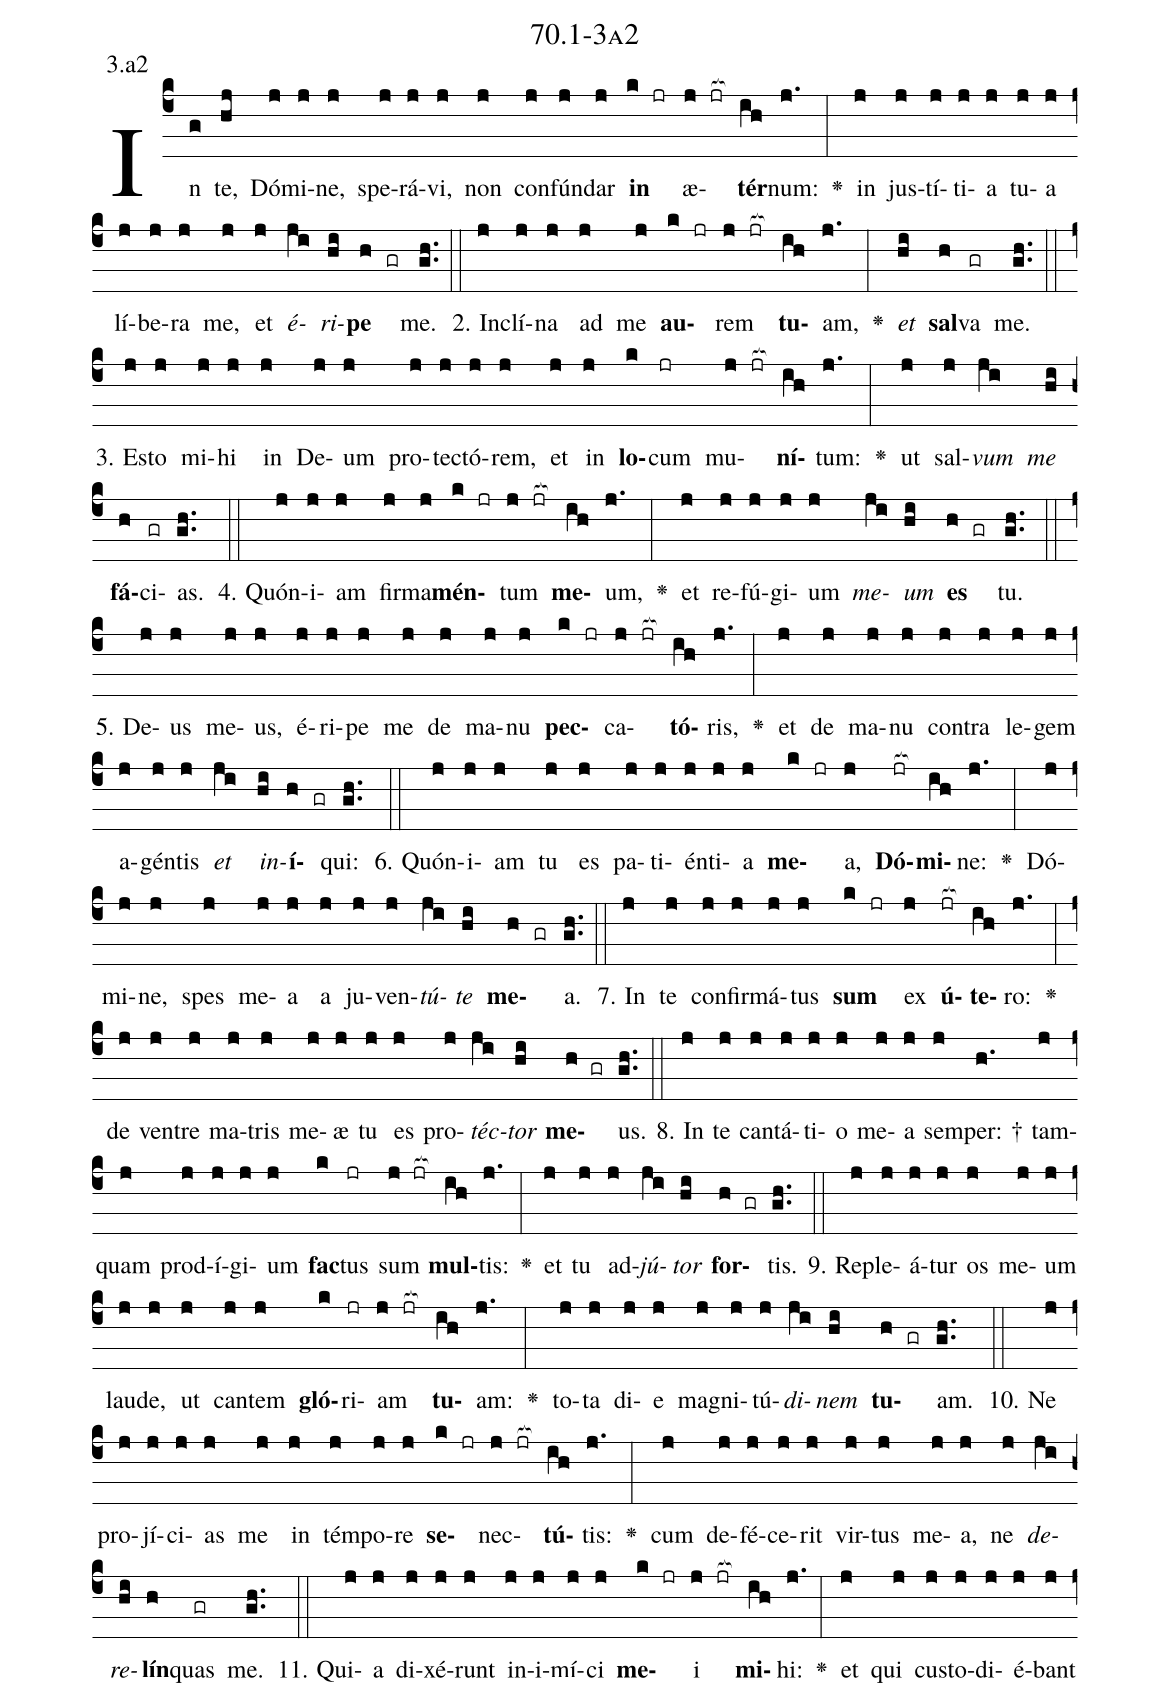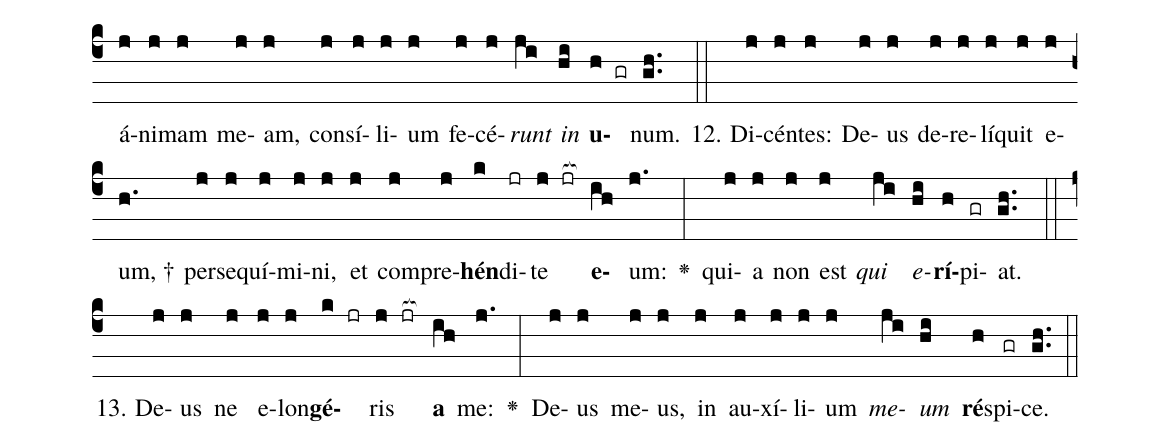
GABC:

name: 70.1-3a2;
annotation: 3.a2;
%%
(c4)In(g) te,(hj) Dó(j)mi(j)ne,(j) spe(j)rá(j)vi,(j) non(j) con(j)fún(j)dar(j) <b>in</b>(k jr) æ(j jr[ocb:1{])<b>tér</b>(ih[ocb:0}])num:(j.) <v>\greheightstar</v>(:) in(j) jus(j)tí(j)ti(j)a(j) tu(j)a(j) lí(j)be(j)ra(j) me,(j) et(j) <i>é</i>(ji)<i>ri</i>(hi)<b>pe</b>(h gr) me.(gh..) (::)
2. In(j)clí(j)na(j) ad(j) me(j) <b>au</b>(k jr)rem(j jr[ocb:1{]) <b>tu</b>(ih[ocb:0}])am,(j.) <v>\greheightstar</v>(:) <i>et</i>(hi) <b>sal</b>(h)va(gr) me.(gh..) (::)
3. Es(j)to(j) mi(j)hi(j) in(j) De(j)um(j) pro(j)tec(j)tó(j)rem,(j) et(j) in(j) <b>lo</b>(k)cum(jr) mu(j jr[ocb:1{])<b>ní</b>(ih[ocb:0}])tum:(j.) <v>\greheightstar</v>(:) ut(j) sal(j)<i>vum</i>(ji) <i>me</i>(hi) <b>fá</b>(h)ci(gr)as.(gh..) (::)
4. Quón(j)i(j)am(j) fir(j)ma(j)<b>mén</b>(k jr)tum(j jr[ocb:1{]) <b>me</b>(ih[ocb:0}])um,(j.) <v>\greheightstar</v>(:) et(j) re(j)fú(j)gi(j)um(j) <i>me</i>(ji)<i>um</i>(hi) <b>es</b>(h gr) tu.(gh..) (::)
5. De(j)us(j) me(j)us,(j) é(j)ri(j)pe(j) me(j) de(j) ma(j)nu(j) <b>pec</b>(k jr)ca(j jr[ocb:1{])<b>tó</b>(ih[ocb:0}])ris,(j.) <v>\greheightstar</v>(:) et(j) de(j) ma(j)nu(j) con(j)tra(j) le(j)gem(j) a(j)gén(j)tis(j) <i>et</i>(ji) <i>in</i>(hi)<b>í</b>(h gr)qui:(gh..) (::)
6. Quón(j)i(j)am(j) tu(j) es(j) pa(j)ti(j)én(j)ti(j)a(j) <b>me</b>(k jr)a,(j) <b>Dó</b>(jr[ocb:1{])<b>mi</b>(ih[ocb:0}])ne:(j.) <v>\greheightstar</v>(:) Dó(j)mi(j)ne,(j) spes(j) me(j)a(j) a(j) ju(j)ven(j)<i>tú</i>(ji)<i>te</i>(hi) <b>me</b>(h gr)a.(gh..) (::)
7. In(j) te(j) con(j)fir(j)má(j)tus(j) <b>sum</b>(k jr) ex(j) <b>ú</b>(jr[ocb:1{])<b>te</b>(ih[ocb:0}])ro:(j.) <v>\greheightstar</v>(:) de(j) ven(j)tre(j) ma(j)tris(j) me(j)æ(j) tu(j) es(j) pro(j)<i>téc</i>(ji)<i>tor</i>(hi) <b>me</b>(h gr)us.(gh..) (::)
8. In(j) te(j) can(j)tá(j)ti(j)o(j) me(j)a(j) sem(j)per: †(h.) tam(j)quam(j) prod(j)í(j)gi(j)um(j) <b>fac</b>(k)tus(jr) sum(j jr[ocb:1{]) <b>mul</b>(ih[ocb:0}])tis:(j.) <v>\greheightstar</v>(:) et(j) tu(j) ad(j)<i>jú</i>(ji)<i>tor</i>(hi) <b>for</b>(h gr)tis.(gh..) (::)
9. Re(j)ple(j)á(j)tur(j) os(j) me(j)um(j) lau(j)de,(j) ut(j) can(j)tem(j) <b>gló</b>(k)ri(jr)am(j jr[ocb:1{]) <b>tu</b>(ih[ocb:0}])am:(j.) <v>\greheightstar</v>(:) to(j)ta(j) di(j)e(j) ma(j)gni(j)tú(j)<i>di</i>(ji)<i>nem</i>(hi) <b>tu</b>(h gr)am.(gh..) (::)
10. Ne(j) pro(j)jí(j)ci(j)as(j) me(j) in(j) tém(j)po(j)re(j) <b>se</b>(k jr)nec(j jr[ocb:1{])<b>tú</b>(ih[ocb:0}])tis:(j.) <v>\greheightstar</v>(:) cum(j) de(j)fé(j)ce(j)rit(j) vir(j)tus(j) me(j)a,(j) ne(j) <i>de</i>(ji)<i>re</i>(hi)<b>lín</b>(h)quas(gr) me.(gh..) (::)
11. Qui(j)a(j) di(j)xé(j)runt(j) in(j)i(j)mí(j)ci(j) <b>me</b>(k jr)i(j jr[ocb:1{]) <b>mi</b>(ih[ocb:0}])hi:(j.) <v>\greheightstar</v>(:) et(j) qui(j) cus(j)to(j)di(j)é(j)bant(j) á(j)ni(j)mam(j) me(j)am,(j) con(j)sí(j)li(j)um(j) fe(j)cé(j)<i>runt</i>(ji) <i>in</i>(hi) <b>u</b>(h gr)num.(gh..) (::)
12. Di(j)cén(j)tes:(j) De(j)us(j) de(j)re(j)lí(j)quit(j) e(j)um, †(h.) per(j)se(j)quí(j)mi(j)ni,(j) et(j) com(j)pre(j)<b>hén</b>(k)di(jr)te(j jr[ocb:1{]) <b>e</b>(ih[ocb:0}])um:(j.) <v>\greheightstar</v>(:) qui(j)a(j) non(j) est(j) <i>qui</i>(ji) <i>e</i>(hi)<b>rí</b>(h)pi(gr)at.(gh..) (::)
13. De(j)us(j) ne(j) e(j)lon(j)<b>gé</b>(k jr)ris(j jr[ocb:1{]) <b>a</b>(ih[ocb:0}]) me:(j.) <v>\greheightstar</v>(:) De(j)us(j) me(j)us,(j) in(j) au(j)xí(j)li(j)um(j) <i>me</i>(ji)<i>um</i>(hi) <b>ré</b>(h)spi(gr)ce.(gh..) (::)
